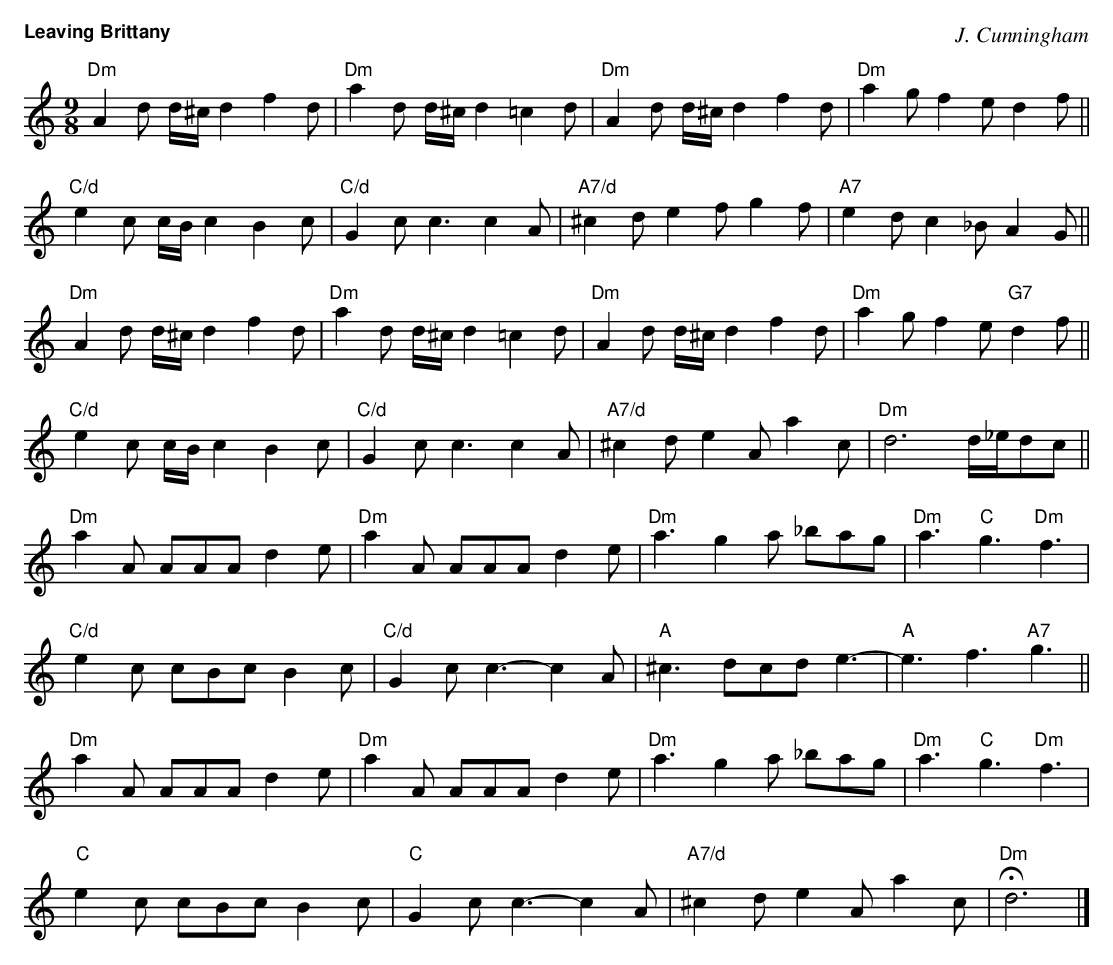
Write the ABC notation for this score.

X:1
T:Leaving Brittany
C:J. Cunningham
M:9/8
L:1/8
K:DDor
U: M = !fermata!
"Dm"A2d d/^c/d2 f2d | "Dm"a2d d/^c/d2 =c2d | "Dm"A2d d/^c/d2 f2d | "Dm"a2g f2e d2f ||
"C/d"e2c c/B/c2B2c | "C/d"G2c c3 c2A | "A7/d"^c2d e2f g2f | "A7"e2d c2_B A2G ||
"Dm"A2d d/^c/d2 f2d | "Dm"a2d d/^c/d2 =c2d | "Dm"A2d d/^c/d2 f2d | "Dm"a2g f2e "G7"d2f ||
"C/d"e2c c/B/c2B2c | "C/d"G2c c3 c2A | "A7/d"^c2d e2A a2c | "Dm"d6 d/_e/dc ||
"Dm"a2A AAA d2e | "Dm"a2A AAA d2e | "Dm"a3 g2a _bag | "Dm"a3 "C"g3 "Dm"f3 |
"C/d"e2c cBc B2c | "C/d"G2c c3- c2A | "A"^c3 dcd e3- | "A"e3 f3 "A7"g3 ||
"Dm"a2A AAA d2e | "Dm"a2A AAA d2e | "Dm"a3 g2a _bag | "Dm"a3 "C"g3 "Dm"f3 |
"C"e2c cBc B2c | "C"G2c c3- c2A | "A7/d"^c2d e2A a2c | "Dm"Md6 |]
